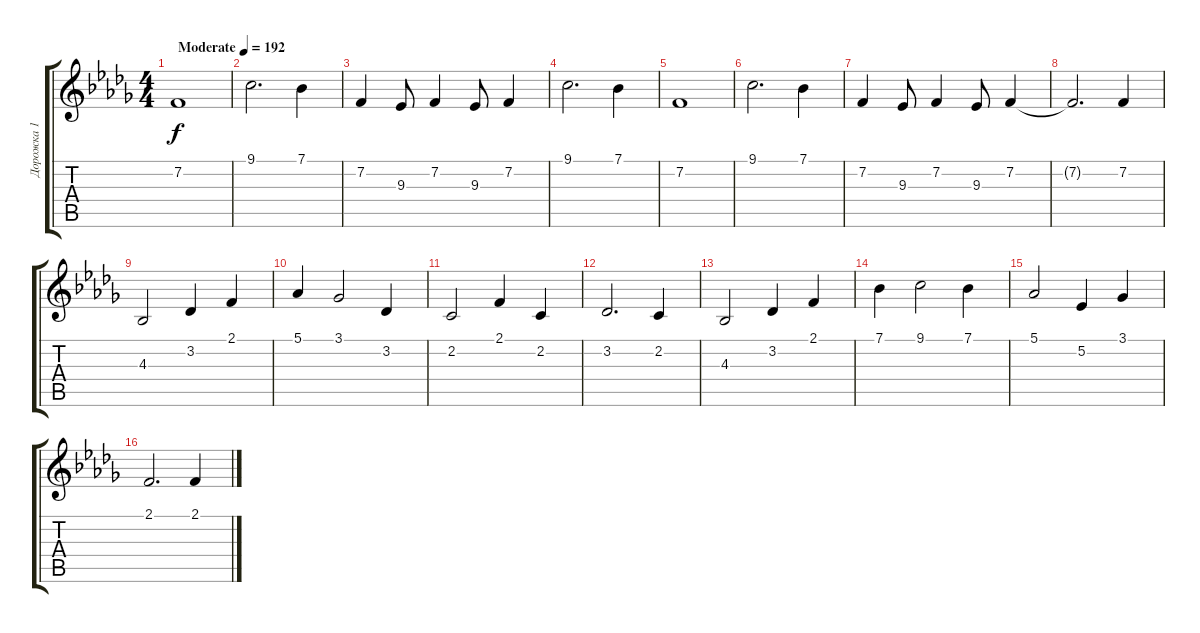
\track ("Дорожка 1" "Дорожка 1") {instrument tuba}
\staff {score tabs}
\tuning (Eb4 Bb3 Gb3 Db3 Ab2 Eb2) {hide}
\ts (4 4)
\tempo (192 "Moderate")
\clef g2
\ks bbminor
7.2.1{dy f instrument tuba} |
9.1.2{d} 7.1.4 |
7.2.4 9.3.8 7.2.4 9.3.8 7.2.4 |
9.1.2{d} 7.1.4 |
7.2.1 |
9.1.2{d} 7.1.4 |
7.2.4 9.3.8 7.2.4 9.3.8 7.2.4 |
7.2{t}.2{d} 7.2.4 |
4.3.2 3.2.4 2.1.4 |
5.1.4 3.1.2 3.2.4 |
2.2.2 2.1.4 2.2.4 |
3.2.2{d} 2.2.4 |
4.3.2 3.2.4 2.1.4 |
7.1.4 9.1.2 7.1.4 |
5.1.2 5.2.4 3.1.4 |
2.1.2{d} 2.1.4
